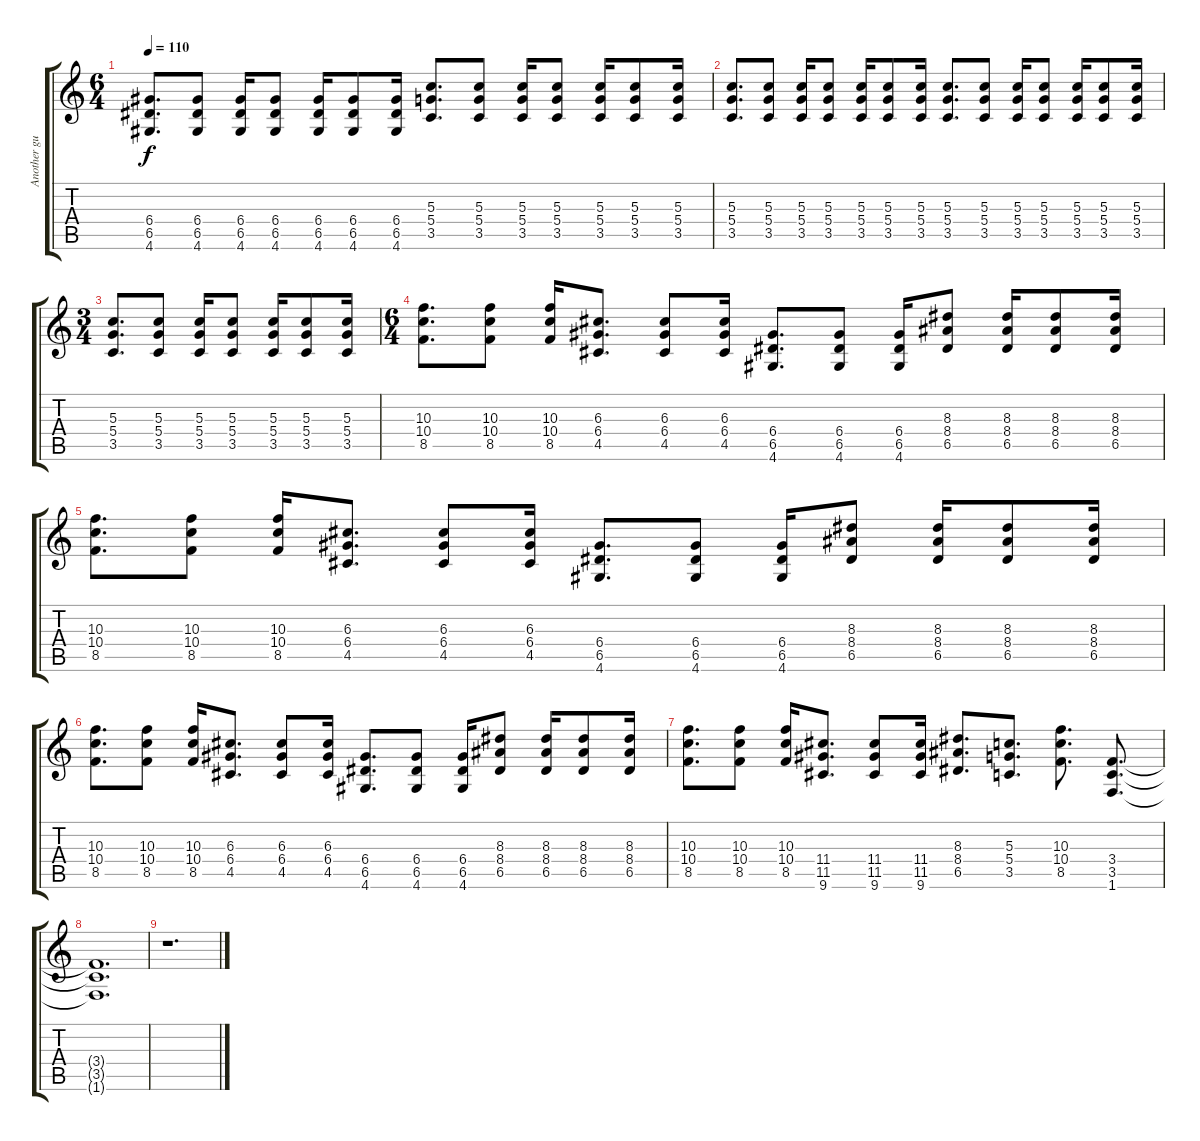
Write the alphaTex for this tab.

\track ("Another guy plays lead live" "Another gu") {instrument distortionguitar}
\staff {score tabs}
\tuning (E4 B3 G3 D3 A2 E2) {hide}
\ts (6 4)
\tempo 110
\clef g2
\ks c
(6.4 6.5 4.6).8{d dy f} (6.4 6.5 4.6).8 (6.4 6.5 4.6).16 (6.4 6.5 4.6).8 (6.4 6.5 4.6).16 (6.4 6.5 4.6).8 (6.4 6.5 4.6).16 (5.3 5.4 3.5).8{d} (5.3 5.4 3.5).8 (5.3 5.4 3.5).16 (5.3 5.4 3.5).8 (5.3 5.4 3.5).16 (5.3 5.4 3.5).8 (5.3 5.4 3.5).16 |
(5.3 5.4 3.5).8{d} (5.3 5.4 3.5).8 (5.3 5.4 3.5).16 (5.3 5.4 3.5).8 (5.3 5.4 3.5).16 (5.3 5.4 3.5).8 (5.3 5.4 3.5).16 (5.3 5.4 3.5).8{d} (5.3 5.4 3.5).8 (5.3 5.4 3.5).16 (5.3 5.4 3.5).8 (5.3 5.4 3.5).16 (5.3 5.4 3.5).8 (5.3 5.4 3.5).16 |
\ts (3 4)
(5.3 5.4 3.5).8{d} (5.3 5.4 3.5).8 (5.3 5.4 3.5).16 (5.3 5.4 3.5).8 (5.3 5.4 3.5).16 (5.3 5.4 3.5).8 (5.3 5.4 3.5).16 |
\ts (6 4)
(10.3 10.4 8.5).8{d} (10.3 10.4 8.5).8 (10.3 10.4 8.5).16 (6.3 6.4 4.5).8{d} (6.3 6.4 4.5).8 (6.3 6.4 4.5).16 (6.4 6.5 4.6).8{d} (6.4 6.5 4.6).8 (6.4 6.5 4.6).16 (8.3 8.4 6.5).8 (8.3 8.4 6.5).16 (8.3 8.4 6.5).8 (8.3 8.4 6.5).16 |
(10.3 10.4 8.5).8{d} (10.3 10.4 8.5).8 (10.3 10.4 8.5).16 (6.3 6.4 4.5).8{d} (6.3 6.4 4.5).8 (6.3 6.4 4.5).16 (6.4 6.5 4.6).8{d} (6.4 6.5 4.6).8 (6.4 6.5 4.6).16 (8.3 8.4 6.5).8 (8.3 8.4 6.5).16 (8.3 8.4 6.5).8 (8.3 8.4 6.5).16 |
(10.3 10.4 8.5).8{d} (10.3 10.4 8.5).8 (10.3 10.4 8.5).16 (6.3 6.4 4.5).8{d} (6.3 6.4 4.5).8 (6.3 6.4 4.5).16 (6.4 6.5 4.6).8{d} (6.4 6.5 4.6).8 (6.4 6.5 4.6).16 (8.3 8.4 6.5).8 (8.3 8.4 6.5).16 (8.3 8.4 6.5).8 (8.3 8.4 6.5).16 |
(10.3 10.4 8.5).8{d} (10.3 10.4 8.5).8 (10.3 10.4 8.5).16 (11.4 11.5 9.6).8{d} (11.4 11.5 9.6).8 (11.4 11.5 9.6).16 (8.3 8.4 6.5).8{d} (5.3 5.4 3.5).8{d} (10.3 10.4 8.5).8{d} (3.4 3.5 1.6).8{d} |
(3.4{t} 3.5{t} 1.6{t}).1{d} |
r.1{d}
